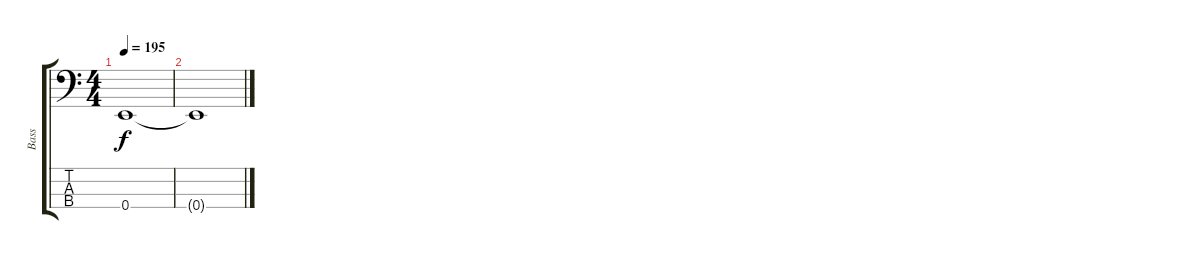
\track ("Bass" "Bass") {instrument slapbass2}
\staff {score tabs}
\tuning (G2 D2 A1 E1) {hide}
\ts (4 4)
\tempo 195
\clef f4
\ks c
0.4{t}.1{dy f} |
0.4{t}.1
